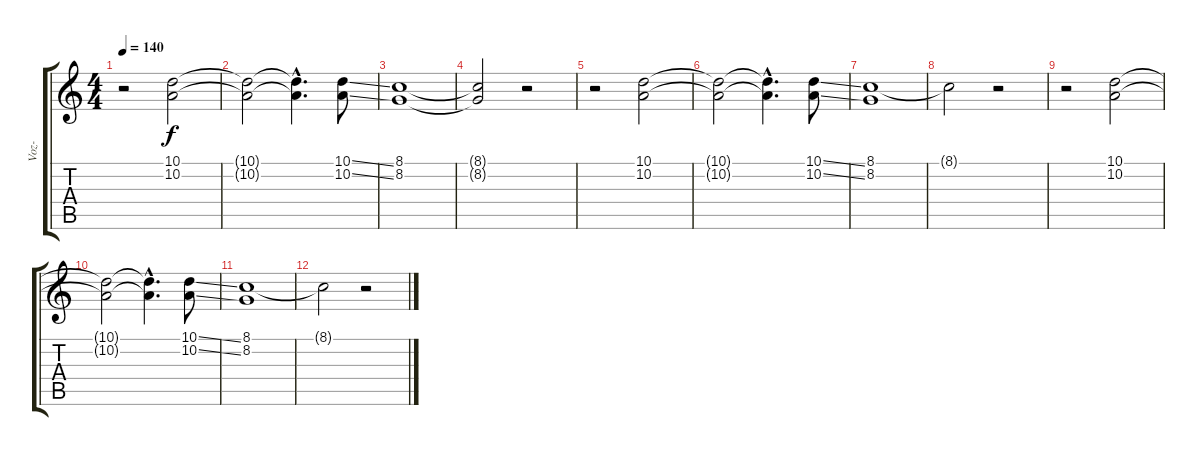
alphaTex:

\track ("Voz-" "Voz-") {instrument clarinet}
\staff {score tabs}
\tuning (E4 B3 G3 D3 A2 E2) {hide}
\ts (4 4)
\tempo 140
\clef g2
\ks c
r.2{dy f} (10.1 10.2).2 |
(10.1{t} 10.2{t}).2 (10.1{hac t} 10.2{hac t}).4{d} (10.1{ss} 10.2{ss}).8 |
(8.1 8.2).1 |
(8.1{t} 8.2{t}).2 r.2 |
r.2 (10.1 10.2).2 |
(10.1{t} 10.2{t}).2 (10.1{hac t} 10.2{hac t}).4{d} (10.1{ss} 10.2{ss}).8 |
(8.1 8.2).1 |
8.1{t}.2 r.2 |
r.2 (10.1 10.2).2 |
(10.1{t} 10.2{t}).2 (10.1{hac t} 10.2{hac t}).4{d} (10.1{ss} 10.2{ss}).8 |
(8.1 8.2).1 |
8.1{t}.2 r.2
